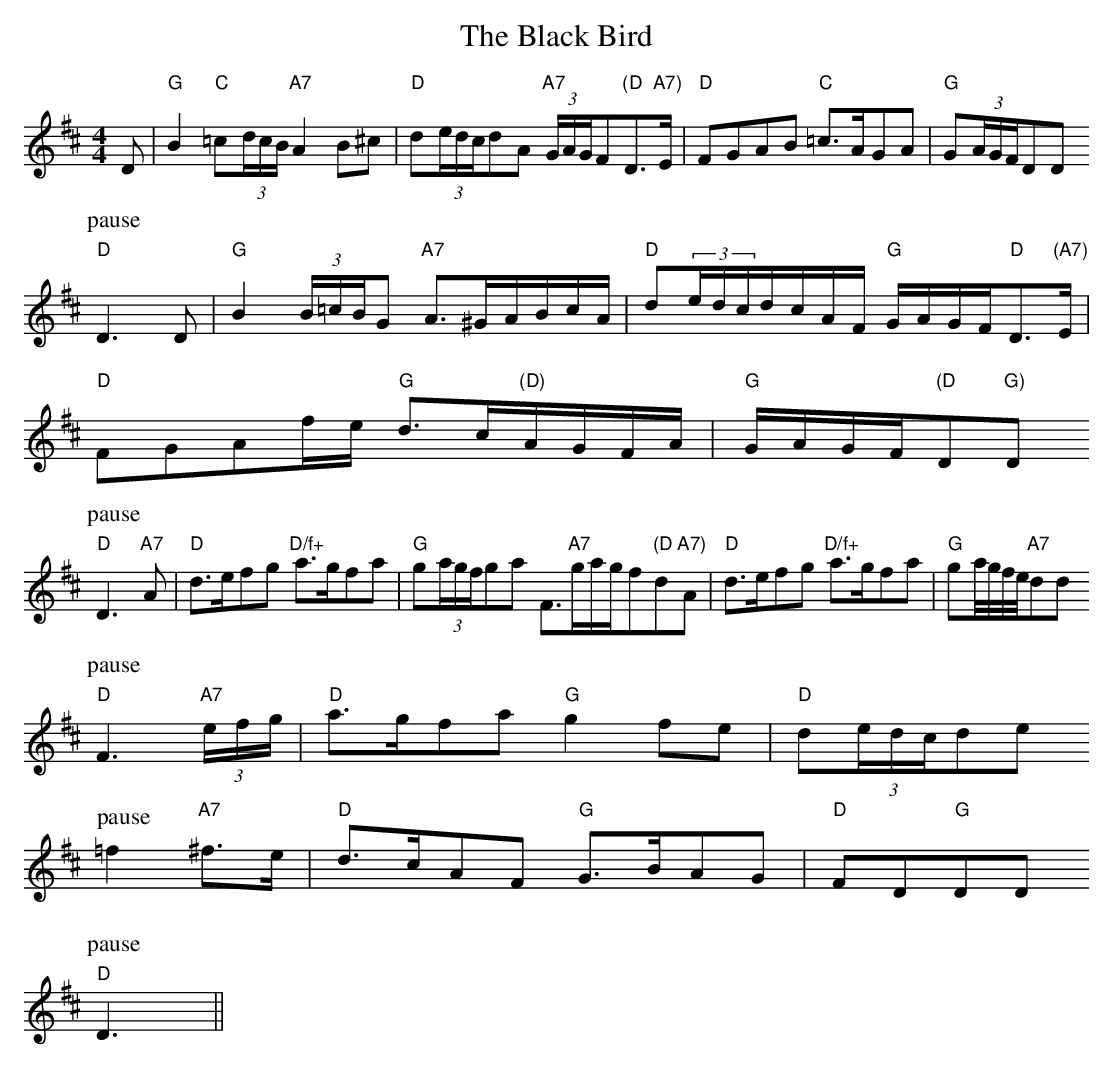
X:1
T:The Black Bird
M:4/4
L:1/4
K:D
D/2|"G"B"C"=c/2(3d/4c/4B/4 "A7"AB/2^c/2|\
"D"d/2(3e/4d/4c/4d/2A/2 (3"A7"G/4A/4G/4F/2"(D"D3/4"A7)"E/4|"D"F/2G/2A/2B/2 "C"=c3/4A/4G/2A/2|"G"G/2(3A/4G/4F/4D/2D/2 "D"
P:pause
D3/2D/2|"G"B(3B/4=c/4B/4G/2 "A7"A3/4^G/4A/4B/4c/4A/4|\
"D"d/2(3e/4d/4c/4d/4c/4A/4F/4 "G"G/4A/4G/4F/4"D"D3/4"(A7)"E/4|
"D"F/2G/2A/2f/4e/4 "G"d3/4c/4"(D)"A/4G/4F/4A/4|\
"G"G/4A/4G/4F/4"(D"D/2"G)"D/2 "D"
P:pause
D3/2"A7"A/2|"D"d3/4e/4f/2g/2 "D/f+"a3/4g/4f/2a/2|\
"G"g/2(3a/4g/4f/4g/2a/2 F3/4"A7"g/4a/4g/4f/2"(D"d/2"A7)"A/2|"D"d3/4e/4f/2g/2 "D/f+"a3/4g/4f/2a/2|"G"g/2a/8g/8f/8e/8"A7"d/2d/2 "D"
P:pause
F3/2(3"A7"e/4f/4g/4|"D"a3/4g/4f/2a/2 "G"gf/2e/2|"D"d/2(3e/4d/4c/4d/2e/2
P:pause
=f"A7"^f3/4e/4|"D"d3/4c/4A/2F/2 "G"G3/4B/4A/2G/2|"D"F/2D/2"G"D/2D/2 "D"
P:pause
D3/2||
